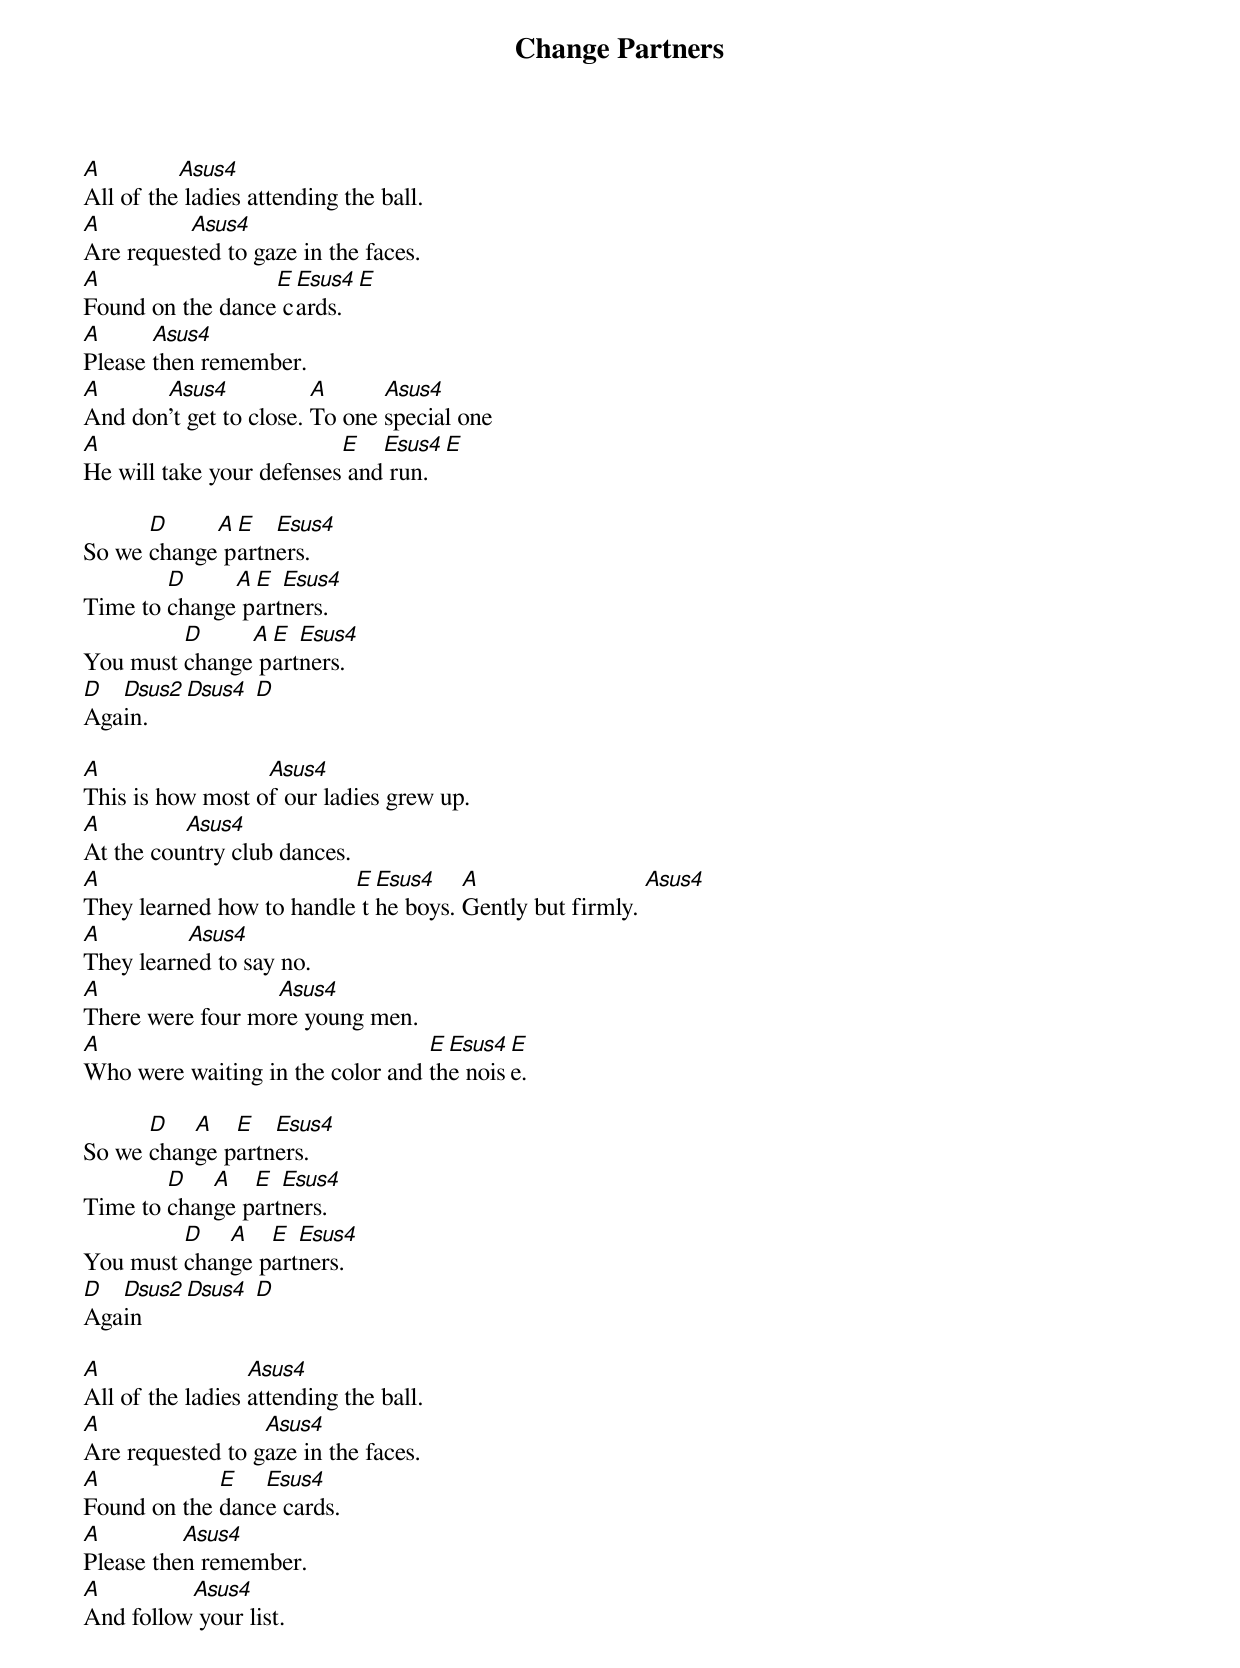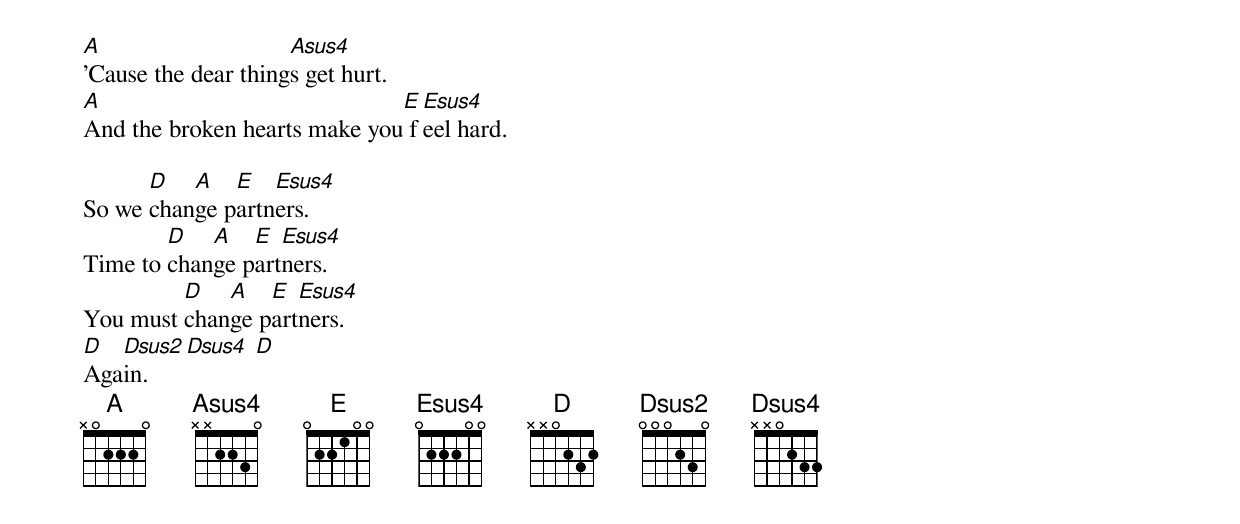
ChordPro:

{title:Change Partners}

[A]All of the[Asus4] ladies attending the ball.
[A]Are reques[Asus4]ted to gaze in the faces.
[A]Found on the dance[E] c[Esus4]ards. [E]
[A]Please [Asus4]then remember.
[A]And don[Asus4]'t get to close. [A]To one [Asus4]special one
[A]He will take your defenses[E] and[Esus4] run. [E]

So we [D]change[A] p[E]artn[Esus4]ers.
Time to [D]change[A] p[E]art[Esus4]ners.
You must [D]change[A] p[E]art[Esus4]ners.
[D]Aga[Dsus2]in. [Dsus4] [D]

[A]This is how most o[Asus4]f our ladies grew up.
[A]At the cou[Asus4]ntry club dances.
[A]They learned how to handle[E] t[Esus4]he boys. [A]Gently but firmly. [Asus4]
[A]They learn[Asus4]ed to say no.
[A]There were four mo[Asus4]re young men.
[A]Who were waiting in the color and [E]th[Esus4]e nois[E]e.

So we [D]chan[A]ge p[E]artn[Esus4]ers.
Time to [D]chan[A]ge p[E]art[Esus4]ners.
You must [D]chan[A]ge p[E]art[Esus4]ners.
[D]Aga[Dsus2]in [Dsus4] [D]

[A]All of the ladies [Asus4]attending the ball.
[A]Are requested to g[Asus4]aze in the faces.
[A]Found on the [E]danc[Esus4]e cards.
[A]Please the[Asus4]n remember.
[A]And follow[Asus4] your list.
[A]'Cause the dear thing[Asus4]s get hurt.
[A]And the broken hearts make you[E] f[Esus4]eel hard.

So we [D]chan[A]ge p[E]artn[Esus4]ers.
Time to [D]chan[A]ge p[E]art[Esus4]ners.
You must [D]chan[A]ge p[E]art[Esus4]ners.
[D]Aga[Dsus2]in. [Dsus4] [D]
